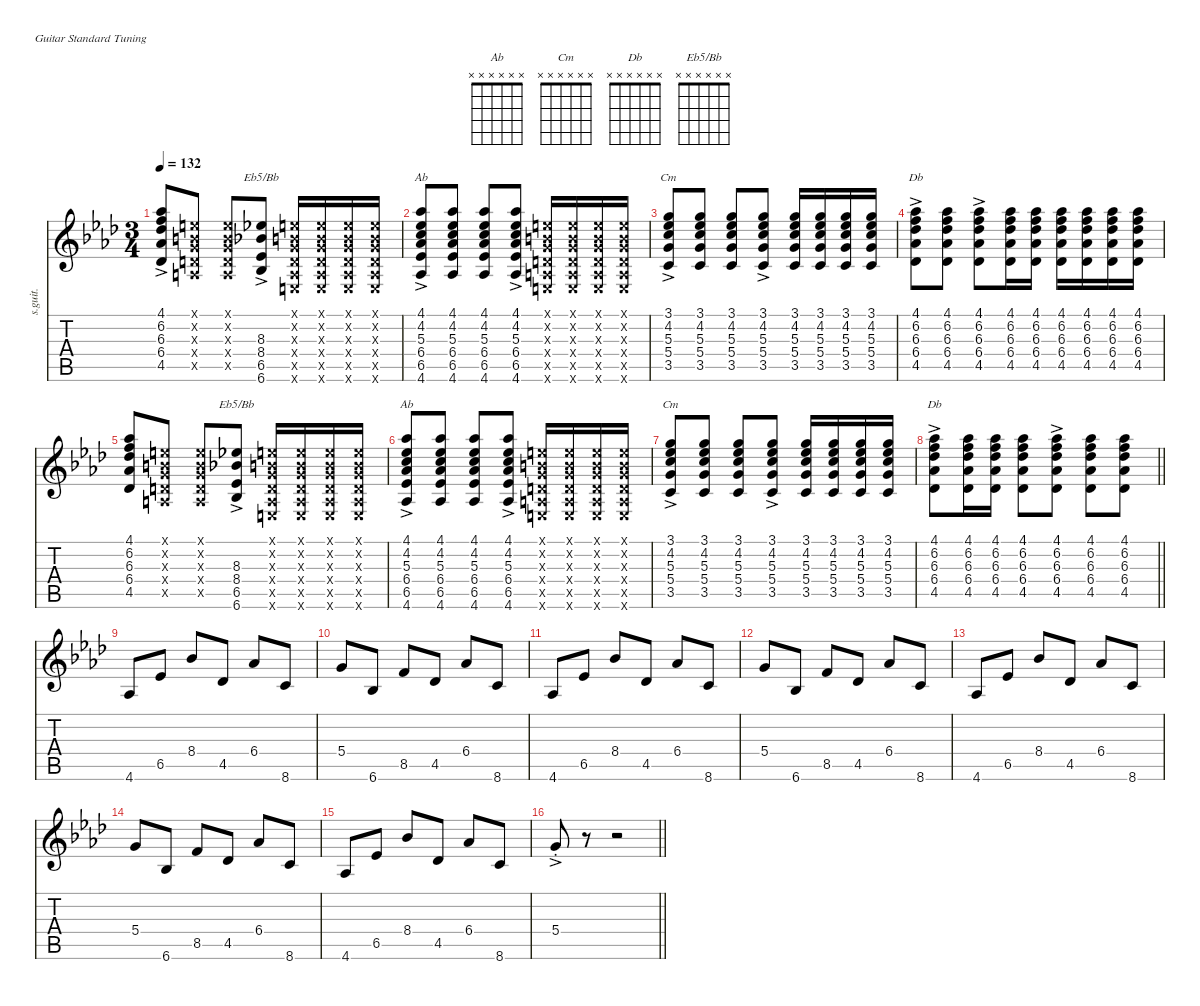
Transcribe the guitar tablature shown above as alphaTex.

\defaultSystemsLayout 4
\hideDynamics
\bracketExtendMode nobrackets
\otherSystemsTrackNameOrientation horizontal
\track ("Dave Matthews" "s.guit.") {defaultSystemsLayout 8 instrument acousticguitarsteel}
\staff {score tabs}
\tuning (E4 B3 G3 D3 A2 E2)
\chord ("Ab" x x x x x x)
\chord ("Cm" x x x x x x)
\chord ("Db" x x x x x x)
\chord ("Eb5/Bb" x x x x x x)
\ts (3 4)
\tempo 132
\clef g2
\ks ab
(4.1{ac acc b} 6.2{ac acc forcenatural} 6.3{ac acc b} 6.4{ac acc b} 4.5{ac acc b}).8{dy mf beam Up} (0.1{x acc forcenatural} 0.2{x acc forcenatural} 0.3{x acc forcenatural} 0.4{x acc forcenatural} 0.5{x acc forcenatural}).8{dy mp beam Up} (0.1{x acc forcenatural} 0.2{x acc forcenatural} 0.3{x acc forcenatural} 0.4{x acc forcenatural} 0.5{x acc forcenatural}).8{beam Up} (8.3{ac acc b} 8.4{ac acc b} 6.5{ac acc b} 6.6{ac acc b}).8{ch "Eb5/Bb" dy mf beam Up} (0.1{x acc forcenatural} 0.2{x acc forcenatural} 0.3{x acc forcenatural} 0.4{x acc forcenatural} 0.5{x acc forcenatural} 0.6{x acc forcenatural}).16{dy mp beam Up} (0.1{x acc forcenatural} 0.2{x acc forcenatural} 0.3{x acc forcenatural} 0.4{x acc forcenatural} 0.5{x acc forcenatural} 0.6{x acc forcenatural}).16{beam Up} (0.1{x acc forcenatural} 0.2{x acc forcenatural} 0.3{x acc forcenatural} 0.4{x acc forcenatural} 0.5{x acc forcenatural} 0.6{x acc forcenatural}).16{beam Up} (0.1{x acc forcenatural} 0.2{x acc forcenatural} 0.3{x acc forcenatural} 0.4{x acc forcenatural} 0.5{x acc forcenatural} 0.6{x acc forcenatural}).16{beam Up} |
(4.1{ac acc b} 4.2{ac acc b} 5.3{ac acc forcenatural} 6.4{ac acc b} 6.5{ac acc b} 4.6{ac acc b}).8{ch "Ab" dy mf beam Up} (4.1{acc b} 4.2{acc b} 5.3{acc forcenatural} 6.4{acc b} 6.5{acc b} 4.6{acc b}).8{dy mp beam Up} (4.1{acc b} 4.2{acc b} 5.3{acc forcenatural} 6.4{acc b} 6.5{acc b} 4.6{acc b}).8{beam Up} (4.1{ac acc b} 4.2{ac acc b} 5.3{ac acc forcenatural} 6.4{ac acc b} 6.5{ac acc b} 4.6{ac acc b}).8{dy mf beam Up} (0.1{x acc forcenatural} 0.2{x acc forcenatural} 0.3{x acc forcenatural} 0.4{x acc forcenatural} 0.5{x acc forcenatural} 0.6{x acc forcenatural}).16{dy mp beam Up} (0.1{x acc forcenatural} 0.2{x acc forcenatural} 0.3{x acc forcenatural} 0.4{x acc forcenatural} 0.5{x acc forcenatural} 0.6{x acc forcenatural}).16{beam Up} (0.1{x acc forcenatural} 0.2{x acc forcenatural} 0.3{x acc forcenatural} 0.4{x acc forcenatural} 0.5{x acc forcenatural} 0.6{x acc forcenatural}).16{beam Up} (0.1{x acc forcenatural} 0.2{x acc forcenatural} 0.3{x acc forcenatural} 0.4{x acc forcenatural} 0.5{x acc forcenatural} 0.6{x acc forcenatural}).16{beam Up} |
(3.1{ac acc forcenatural} 4.2{ac acc b} 5.3{ac acc forcenatural} 5.4{ac acc forcenatural} 3.5{ac acc forcenatural}).8{ch "Cm" dy mf beam Up} (3.1{acc forcenatural} 4.2{acc b} 5.3{acc forcenatural} 5.4{acc forcenatural} 3.5{acc forcenatural}).8{dy mp beam Up} (3.1{acc forcenatural} 4.2{acc b} 5.3{acc forcenatural} 5.4{acc forcenatural} 3.5{acc forcenatural}).8{beam Up} (3.1{ac acc forcenatural} 4.2{ac acc b} 5.3{ac acc forcenatural} 5.4{ac acc forcenatural} 3.5{ac acc forcenatural}).8{dy mf beam Up} (3.1{acc forcenatural} 4.2{acc b} 5.3{acc forcenatural} 5.4{acc forcenatural} 3.5{acc forcenatural}).16{dy mp beam Up} (3.1{acc forcenatural} 4.2{acc b} 5.3{acc forcenatural} 5.4{acc forcenatural} 3.5{acc forcenatural}).16{beam Up} (3.1{acc forcenatural} 4.2{acc b} 5.3{acc forcenatural} 5.4{acc forcenatural} 3.5{acc forcenatural}).16{beam Up} (3.1{acc forcenatural} 4.2{acc b} 5.3{acc forcenatural} 5.4{acc forcenatural} 3.5{acc forcenatural}).16{beam Up} |
(4.1{ac acc b} 6.2{ac acc forcenatural} 6.3{ac acc b} 6.4{ac acc b} 4.5{ac acc b}).8{ch "Db" dy mf beam Down} (4.1{acc b} 6.2{acc forcenatural} 6.3{acc b} 6.4{acc b} 4.5{acc b}).8{dy mp beam Down} (4.1{ac acc b} 6.2{ac acc forcenatural} 6.3{ac acc b} 6.4{ac acc b} 4.5{ac acc b}).8{dy mf beam Down} (4.1{acc b} 6.2{acc forcenatural} 6.3{acc b} 6.4{acc b} 4.5{acc b}).16{dy mp beam Down} (4.1{acc b} 6.2{acc forcenatural} 6.3{acc b} 6.4{acc b} 4.5{acc b}).16{beam Down} (4.1{acc b} 6.2{acc forcenatural} 6.3{acc b} 6.4{acc b} 4.5{acc b}).16{beam Down} (4.1{acc b} 6.2{acc forcenatural} 6.3{acc b} 6.4{acc b} 4.5{acc b}).16{beam Down} (4.1{acc b} 6.2{acc forcenatural} 6.3{acc b} 6.4{acc b} 4.5{acc b}).16{beam Down} (4.1{acc b} 6.2{acc forcenatural} 6.3{acc b} 6.4{acc b} 4.5{acc b}).16{beam Down} |
(4.1{acc b} 6.2{acc forcenatural} 6.3{acc b} 6.4{acc b} 4.5{acc b}).8{dy mf beam Up} (0.1{x acc forcenatural} 0.2{x acc forcenatural} 0.3{x acc forcenatural} 0.4{x acc forcenatural} 0.5{x acc forcenatural}).8{dy mp beam Up} (0.1{x acc forcenatural} 0.2{x acc forcenatural} 0.3{x acc forcenatural} 0.4{x acc forcenatural} 0.5{x acc forcenatural}).8{beam Up} (8.3{ac acc b} 8.4{ac acc b} 6.5{ac acc b} 6.6{ac acc b}).8{ch "Eb5/Bb" dy mf beam Up} (0.1{x acc forcenatural} 0.2{x acc forcenatural} 0.3{x acc forcenatural} 0.4{x acc forcenatural} 0.5{x acc forcenatural} 0.6{x acc forcenatural}).16{dy mp beam Up} (0.1{x acc forcenatural} 0.2{x acc forcenatural} 0.3{x acc forcenatural} 0.4{x acc forcenatural} 0.5{x acc forcenatural} 0.6{x acc forcenatural}).16{beam Up} (0.1{x acc forcenatural} 0.2{x acc forcenatural} 0.3{x acc forcenatural} 0.4{x acc forcenatural} 0.5{x acc forcenatural} 0.6{x acc forcenatural}).16{beam Up} (0.1{x acc forcenatural} 0.2{x acc forcenatural} 0.3{x acc forcenatural} 0.4{x acc forcenatural} 0.5{x acc forcenatural} 0.6{x acc forcenatural}).16{beam Up} |
(4.1{ac acc b} 4.2{ac acc b} 5.3{ac acc forcenatural} 6.4{ac acc b} 6.5{ac acc b} 4.6{ac acc b}).8{ch "Ab" dy mf beam Up} (4.1{acc b} 4.2{acc b} 5.3{acc forcenatural} 6.4{acc b} 6.5{acc b} 4.6{acc b}).8{dy mp beam Up} (4.1{acc b} 4.2{acc b} 5.3{acc forcenatural} 6.4{acc b} 6.5{acc b} 4.6{acc b}).8{beam Up} (4.1{ac acc b} 4.2{ac acc b} 5.3{ac acc forcenatural} 6.4{ac acc b} 6.5{ac acc b} 4.6{ac acc b}).8{dy mf beam Up} (0.1{x acc forcenatural} 0.2{x acc forcenatural} 0.3{x acc forcenatural} 0.4{x acc forcenatural} 0.5{x acc forcenatural} 0.6{x acc forcenatural}).16{dy mp beam Up} (0.1{x acc forcenatural} 0.2{x acc forcenatural} 0.3{x acc forcenatural} 0.4{x acc forcenatural} 0.5{x acc forcenatural} 0.6{x acc forcenatural}).16{beam Up} (0.1{x acc forcenatural} 0.2{x acc forcenatural} 0.3{x acc forcenatural} 0.4{x acc forcenatural} 0.5{x acc forcenatural} 0.6{x acc forcenatural}).16{beam Up} (0.1{x acc forcenatural} 0.2{x acc forcenatural} 0.3{x acc forcenatural} 0.4{x acc forcenatural} 0.5{x acc forcenatural} 0.6{x acc forcenatural}).16{beam Up} |
(3.1{ac acc forcenatural} 4.2{ac acc b} 5.3{ac acc forcenatural} 5.4{ac acc forcenatural} 3.5{ac acc forcenatural}).8{ch "Cm" dy mf beam Up} (3.1{acc forcenatural} 4.2{acc b} 5.3{acc forcenatural} 5.4{acc forcenatural} 3.5{acc forcenatural}).8{dy mp beam Up} (3.1{acc forcenatural} 4.2{acc b} 5.3{acc forcenatural} 5.4{acc forcenatural} 3.5{acc forcenatural}).8{beam Up} (3.1{ac acc forcenatural} 4.2{ac acc b} 5.3{ac acc forcenatural} 5.4{ac acc forcenatural} 3.5{ac acc forcenatural}).8{dy mf beam Up} (3.1{acc forcenatural} 4.2{acc b} 5.3{acc forcenatural} 5.4{acc forcenatural} 3.5{acc forcenatural}).16{dy mp beam Up} (3.1{acc forcenatural} 4.2{acc b} 5.3{acc forcenatural} 5.4{acc forcenatural} 3.5{acc forcenatural}).16{beam Up} (3.1{acc forcenatural} 4.2{acc b} 5.3{acc forcenatural} 5.4{acc forcenatural} 3.5{acc forcenatural}).16{beam Up} (3.1{acc forcenatural} 4.2{acc b} 5.3{acc forcenatural} 5.4{acc forcenatural} 3.5{acc forcenatural}).16{beam Up} |
\barLineRight lightlight
(4.1{ac acc b} 6.2{ac acc forcenatural} 6.3{ac acc b} 6.4{ac acc b} 4.5{ac acc b}).8{ch "Db" dy mf beam Down} (4.1{acc b} 6.2{acc forcenatural} 6.3{acc b} 6.4{acc b} 4.5{acc b}).16{dy mp beam Down} (4.1{acc b} 6.2{acc forcenatural} 6.3{acc b} 6.4{acc b} 4.5{acc b}).16{beam Down} (4.1{acc b} 6.2{acc forcenatural} 6.3{acc b} 6.4{acc b} 4.5{acc b}).8{beam Down} (4.1{ac acc b} 6.2{ac acc forcenatural} 6.3{ac acc b} 6.4{ac acc b} 4.5{ac acc b}).8{dy mf beam Down} (4.1{acc b} 6.2{acc forcenatural} 6.3{acc b} 6.4{acc b} 4.5{acc b}).8{dy mp beam Down} (4.1{acc b} 6.2{acc forcenatural} 6.3{acc b} 6.4{acc b} 4.5{acc b}).8{beam Down} |
4.6{acc b}.8{dy f beam Up} 6.5{acc b}.8{beam Up} 8.4{acc b}.8{beam Up} 4.5{acc b}.8{beam Up} 6.4{acc b}.8{beam Up} 8.6{acc forcenatural}.8{beam Up} |
5.4{acc forcenatural}.8{beam Up} 6.6{acc b}.8{beam Up} 8.5{acc forcenatural}.8{beam Up} 4.5{acc b}.8{beam Up} 6.4{acc b}.8{beam Up} 8.6{acc forcenatural}.8{beam Up} |
4.6{acc b}.8{beam Up} 6.5{acc b}.8{beam Up} 8.4{acc b}.8{beam Up} 4.5{acc b}.8{beam Up} 6.4{acc b}.8{beam Up} 8.6{acc forcenatural}.8{beam Up} |
5.4{acc forcenatural}.8{beam Up} 6.6{acc b}.8{beam Up} 8.5{acc forcenatural}.8{beam Up} 4.5{acc b}.8{beam Up} 6.4{acc b}.8{beam Up} 8.6{acc forcenatural}.8{beam Up} |
4.6{acc b}.8{beam Up} 6.5{acc b}.8{beam Up} 8.4{acc b}.8{beam Up} 4.5{acc b}.8{beam Up} 6.4{acc b}.8{beam Up} 8.6{acc forcenatural}.8{beam Up} |
5.4{acc forcenatural}.8{beam Up} 6.6{acc b}.8{beam Up} 8.5{acc forcenatural}.8{beam Up} 4.5{acc b}.8{beam Up} 6.4{acc b}.8{beam Up} 8.6{acc forcenatural}.8{beam Up} |
4.6{acc b}.8{beam Up} 6.5{acc b}.8{beam Up} 8.4{acc b}.8{beam Up} 4.5{acc b}.8{beam Up} 6.4{acc b}.8{beam Up} 8.6{acc forcenatural}.8{beam Up} |
\barLineRight lightlight
5.4{ac st acc forcenatural}.8{dy ff beam Up} r.8{beam Up} r.2{beam Up}
